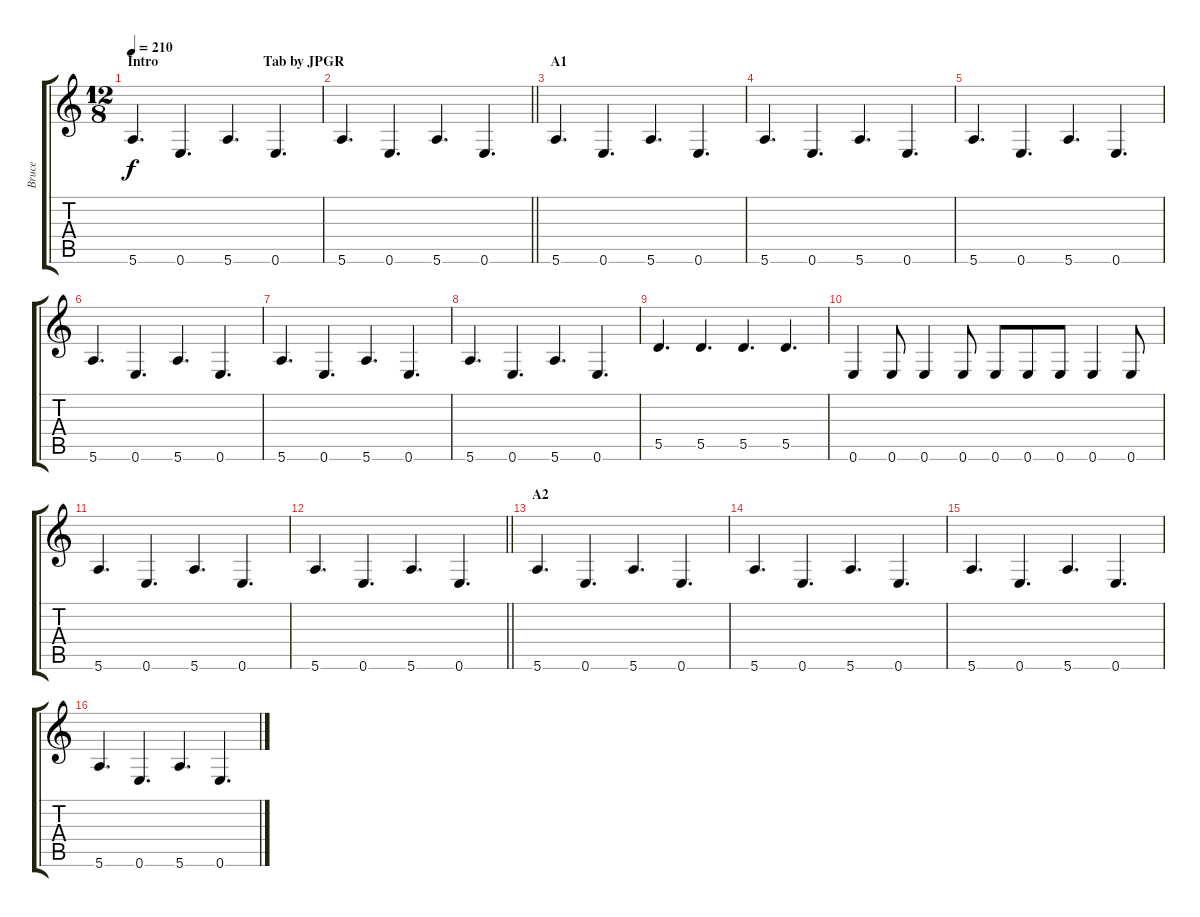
\track ("Bruce" "Bruce") {instrument electricguitarmuted}
\staff {score tabs}
\tuning (E4 B3 G3 D3 A2 E2) {hide}
\ts (12 8)
\section ("" "Intro                              Tab by JPGR")
\tempo 210
\clef g2
\ks c
5.6.4{d dy f instrument electricguitarmuted} 0.6.4{d} 5.6.4{d} 0.6.4{d} |
\barLineRight lightlight
5.6.4{d} 0.6.4{d} 5.6.4{d} 0.6.4{d} |
\section ("" "A1")
5.6.4{d} 0.6.4{d} 5.6.4{d} 0.6.4{d} |
5.6.4{d} 0.6.4{d} 5.6.4{d} 0.6.4{d} |
5.6.4{d} 0.6.4{d} 5.6.4{d} 0.6.4{d} |
5.6.4{d} 0.6.4{d} 5.6.4{d} 0.6.4{d} |
5.6.4{d} 0.6.4{d} 5.6.4{d} 0.6.4{d} |
5.6.4{d} 0.6.4{d} 5.6.4{d} 0.6.4{d} |
5.5.4{d} 5.5.4{d} 5.5.4{d} 5.5.4{d} |
0.6.4 0.6.8 0.6.4 0.6.8 0.6.8 0.6.8 0.6.8 0.6.4 0.6.8 |
5.6.4{d} 0.6.4{d} 5.6.4{d} 0.6.4{d} |
\barLineRight lightlight
5.6.4{d} 0.6.4{d} 5.6.4{d} 0.6.4{d} |
\section ("" "A2")
5.6.4{d} 0.6.4{d} 5.6.4{d} 0.6.4{d} |
5.6.4{d} 0.6.4{d} 5.6.4{d} 0.6.4{d} |
5.6.4{d} 0.6.4{d} 5.6.4{d} 0.6.4{d} |
5.6.4{d} 0.6.4{d} 5.6.4{d} 0.6.4{d}
